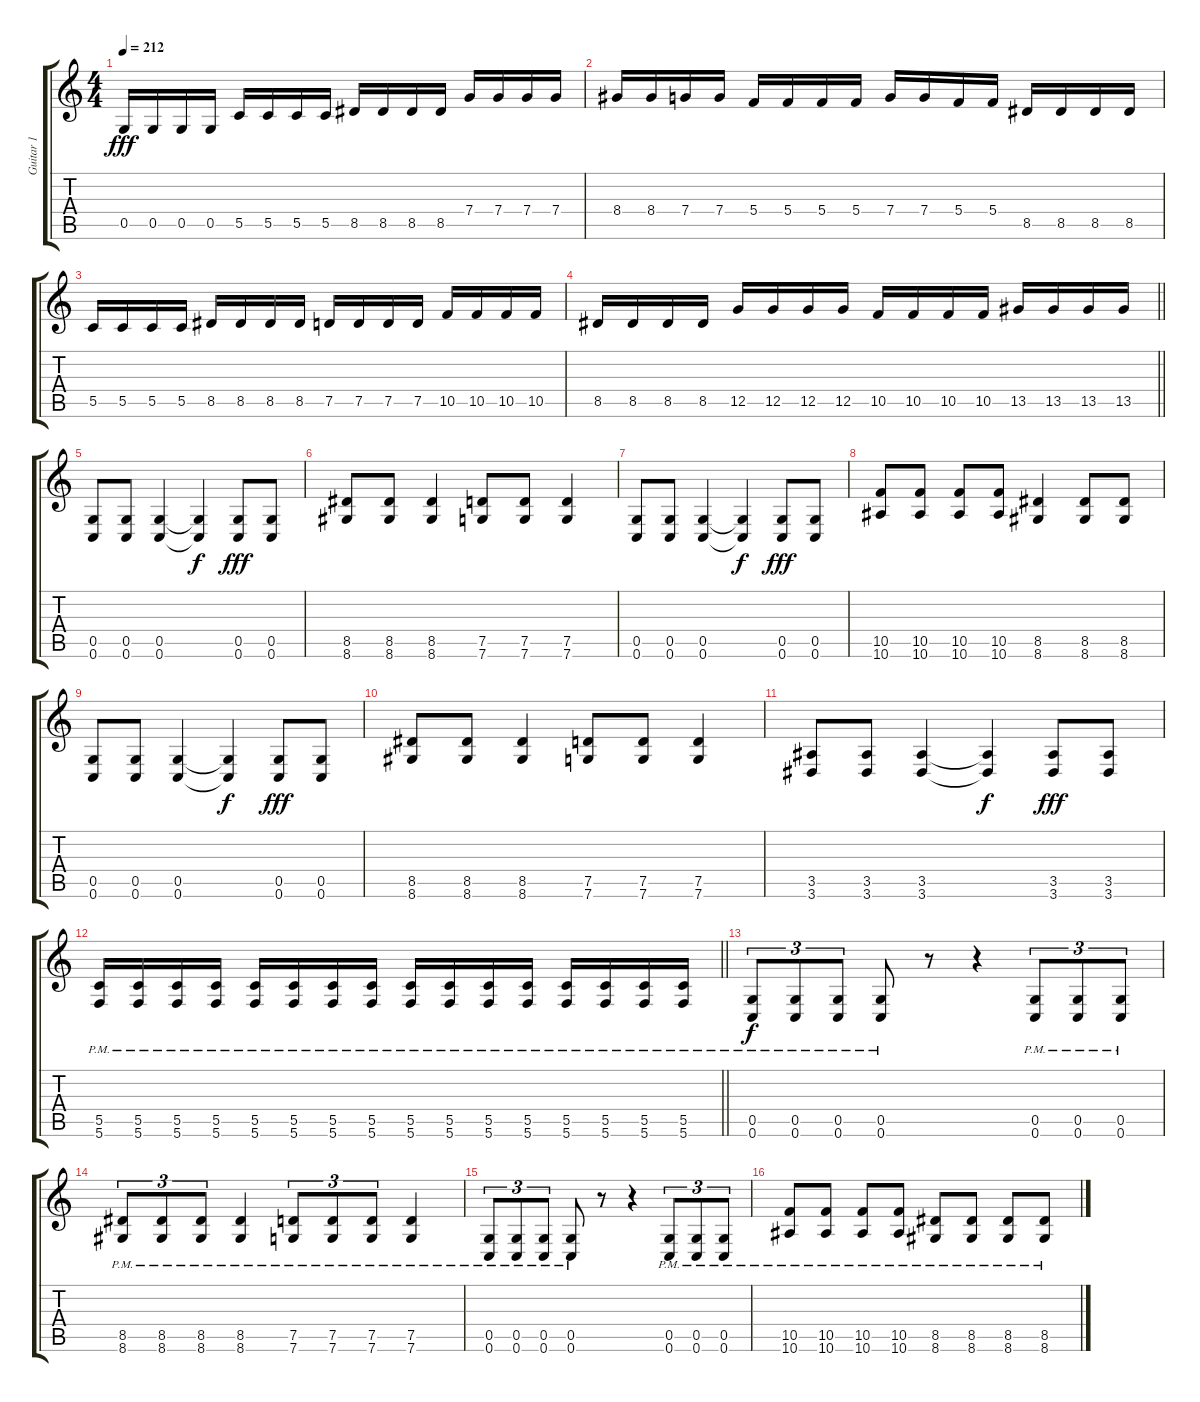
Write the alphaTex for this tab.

\track ("Guitar 1" "Guitar 1") {instrument distortionguitar}
\staff {score tabs}
\tuning (D4 A3 F3 C3 G2 C2) {hide}
\ts (4 4)
\tempo 212
\clef g2
\ks c
0.5.16{dy fff} 0.5.16 0.5.16 0.5.16 5.5.16 5.5.16 5.5.16 5.5.16 8.5.16 8.5.16 8.5.16 8.5.16 7.4.16 7.4.16 7.4.16 7.4.16 |
8.4.16 8.4.16 7.4.16 7.4.16 5.4.16 5.4.16 5.4.16 5.4.16 7.4.16 7.4.16 5.4.16 5.4.16 8.5.16 8.5.16 8.5.16 8.5.16 |
5.5.16 5.5.16 5.5.16 5.5.16 8.5.16 8.5.16 8.5.16 8.5.16 7.5.16 7.5.16 7.5.16 7.5.16 10.5.16 10.5.16 10.5.16 10.5.16 |
\barLineRight lightlight
8.5.16 8.5.16 8.5.16 8.5.16 12.5.16 12.5.16 12.5.16 12.5.16 10.5.16 10.5.16 10.5.16 10.5.16 13.5.16 13.5.16 13.5.16 13.5.16 |
(0.5 0.6).8 (0.5 0.6).8 (0.5 0.6).4 (0.5{t} 0.6{t}).4{dy f} (0.5 0.6).8{dy fff} (0.5 0.6).8 |
(8.5 8.6).8 (8.5 8.6).8 (8.5 8.6).4 (7.5 7.6).8 (7.5 7.6).8 (7.5 7.6).4 |
(0.5 0.6).8 (0.5 0.6).8 (0.5 0.6).4 (0.5{t} 0.6{t}).4{dy f} (0.5 0.6).8{dy fff} (0.5 0.6).8 |
(10.5 10.6).8 (10.5 10.6).8 (10.5 10.6).8 (10.5 10.6).8 (8.5 8.6).4 (8.5 8.6).8 (8.5 8.6).8 |
(0.5 0.6).8 (0.5 0.6).8 (0.5 0.6).4 (0.5{t} 0.6{t}).4{dy f} (0.5 0.6).8{dy fff} (0.5 0.6).8 |
(8.5 8.6).8 (8.5 8.6).8 (8.5 8.6).4 (7.5 7.6).8 (7.5 7.6).8 (7.5 7.6).4 |
(3.5 3.6).8 (3.5 3.6).8 (3.5 3.6).4 (3.5{t} 3.6{t}).4{dy f} (3.5 3.6).8{dy fff} (3.5 3.6).8 |
\barLineRight lightlight
(5.5{pm} 5.6{pm}).16 (5.5{pm} 5.6{pm}).16 (5.5{pm} 5.6{pm}).16 (5.5{pm} 5.6{pm}).16 (5.5{pm} 5.6{pm}).16 (5.5{pm} 5.6{pm}).16 (5.5{pm} 5.6{pm}).16 (5.5{pm} 5.6{pm}).16 (5.5{pm} 5.6{pm}).16 (5.5{pm} 5.6{pm}).16 (5.5{pm} 5.6{pm}).16 (5.5{pm} 5.6{pm}).16 (5.5{pm} 5.6{pm}).16 (5.5{pm} 5.6{pm}).16 (5.5{pm} 5.6{pm}).16 (5.5{pm} 5.6{pm}).16 |
(0.5{pm} 0.6{pm}).8{tu (3 2) dy f} (0.5{pm} 0.6{pm}).8{tu (3 2)} (0.5{pm} 0.6{pm}).8{tu (3 2)} (0.5{pm} 0.6{pm}).8 r.8 r.4 (0.5{pm} 0.6{pm}).8{tu (3 2)} (0.5{pm} 0.6{pm}).8{tu (3 2)} (0.5{pm} 0.6{pm}).8{tu (3 2)} |
(8.5{pm} 8.6{pm}).8{tu (3 2)} (8.5{pm} 8.6{pm}).8{tu (3 2)} (8.5{pm} 8.6{pm}).8{tu (3 2)} (8.5{pm} 8.6{pm}).4 (7.5{pm} 7.6{pm}).8{tu (3 2)} (7.5{pm} 7.6{pm}).8{tu (3 2)} (7.5{pm} 7.6{pm}).8{tu (3 2)} (7.5{pm} 7.6{pm}).4 |
(0.5{pm} 0.6{pm}).8{tu (3 2)} (0.5{pm} 0.6{pm}).8{tu (3 2)} (0.5{pm} 0.6{pm}).8{tu (3 2)} (0.5{pm} 0.6{pm}).8 r.8 r.4 (0.5{pm} 0.6{pm}).8{tu (3 2)} (0.5{pm} 0.6{pm}).8{tu (3 2)} (0.5{pm} 0.6{pm}).8{tu (3 2)} |
(10.5{pm} 10.6{pm}).8 (10.5{pm} 10.6{pm}).8 (10.5{pm} 10.6{pm}).8 (10.5{pm} 10.6{pm}).8 (8.5{pm} 8.6{pm}).8 (8.5{pm} 8.6{pm}).8 (8.5{pm} 8.6{pm}).8 (8.5{pm} 8.6{pm}).8
